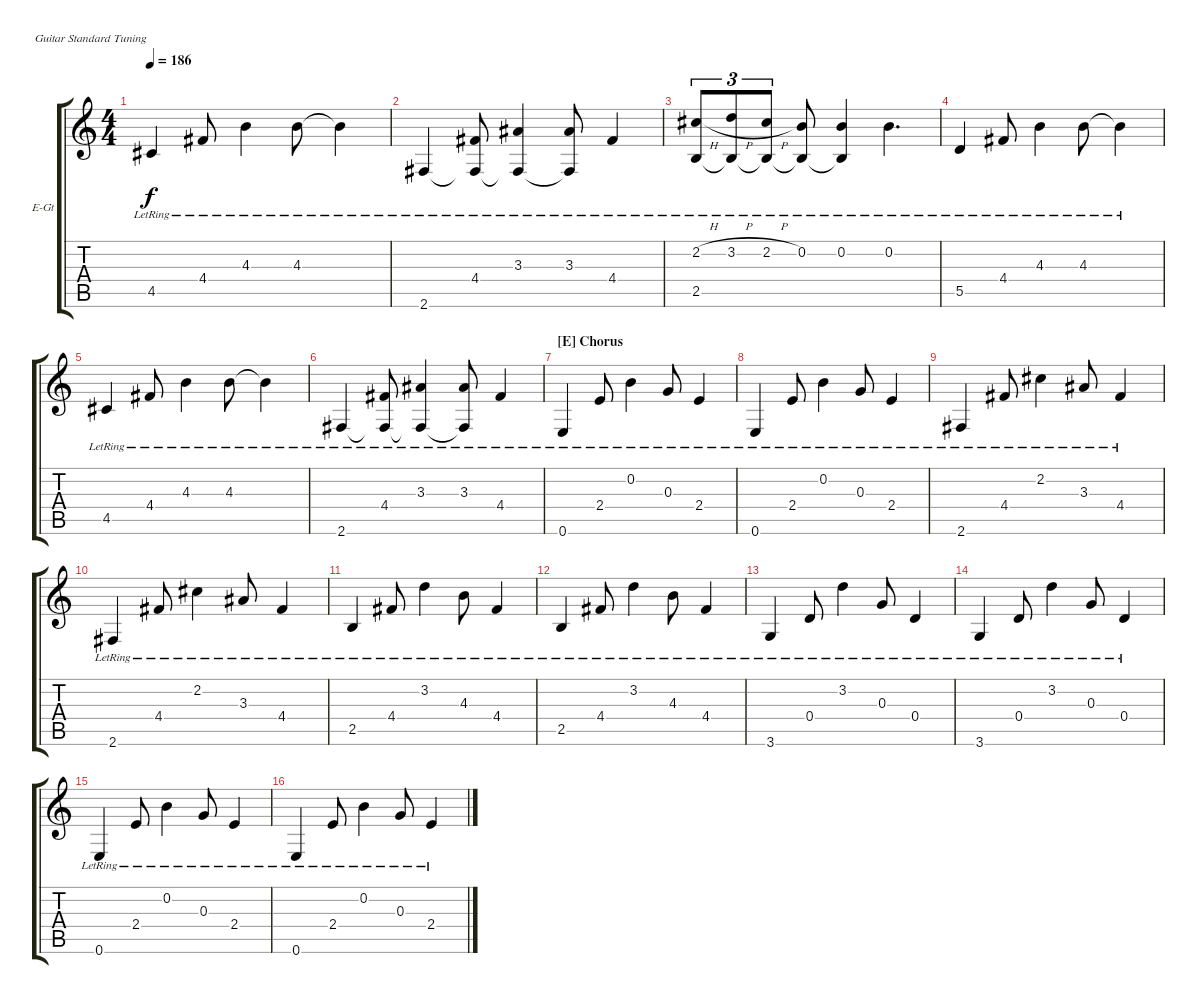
\defaultSystemsLayout 4
\bracketExtendMode groupsimilarinstruments
\firstSystemTrackNameOrientation horizontal
\otherSystemsTrackNameOrientation horizontal
\track ("Electric Guitar" "E-Gt") {instrument electricguitarclean}
\staff {score tabs}
\tuning (E4 B3 G3 D3 A2 E2)
\ts (4 4)
\tempo 186
\clef g2
\ks c
4.5{lr}.4{dy f} 4.4{lr}.8 4.3{lr}.4 4.3{lr}.8 4.3{lr t}.4 |
2.6{lr}.4 (4.4{lr} 2.6{lr t}).8 (3.3{lr} 2.6{lr t}).4 (3.3{lr} 2.6{lr t}).8 4.4{lr}.4 |
(2.2{h lr} 2.5{lr}).8{tu (3 2)} (3.2{h lr} 2.5{lr t}).8{tu (3 2)} (2.2{h lr} 2.5{lr t}).8{tu (3 2)} (0.2{lr} 2.5{lr t}).8 (0.2{lr} 2.5{lr t}).4 0.2{lr}.4{d} |
5.5{lr}.4 4.4{lr}.8 4.3{lr}.4 4.3{lr}.8 4.3{lr t}.4 |
4.5{lr}.4 4.4{lr}.8 4.3{lr}.4 4.3{lr}.8 4.3{lr t}.4 |
2.6{lr}.4 (4.4{lr} 2.6{lr t}).8 (3.3{lr} 2.6{lr t}).4 (3.3{lr} 2.6{lr t}).8 4.4{lr}.4 |
\section ("E" "Chorus")
0.6{lr}.4 2.4{lr}.8 0.2{lr}.4 0.3{lr}.8 2.4{lr}.4 |
0.6{lr}.4 2.4{lr}.8 0.2{lr}.4 0.3{lr}.8 2.4{lr}.4 |
2.6{lr}.4 4.4{lr}.8 2.2{lr}.4 3.3{lr}.8 4.4{lr}.4 |
2.6{lr}.4 4.4{lr}.8 2.2{lr}.4 3.3{lr}.8 4.4{lr}.4 |
2.5{lr}.4 4.4{lr}.8 3.2{lr}.4 4.3{lr}.8 4.4{lr}.4 |
2.5{lr}.4 4.4{lr}.8 3.2{lr}.4 4.3{lr}.8 4.4{lr}.4 |
3.6{lr}.4 0.4{lr}.8 3.2{lr}.4 0.3{lr}.8 0.4{lr}.4 |
3.6{lr}.4 0.4{lr}.8 3.2{lr}.4 0.3{lr}.8 0.4{lr}.4 |
0.6{lr}.4 2.4{lr}.8 0.2{lr}.4 0.3{lr}.8 2.4{lr}.4 |
0.6{lr}.4 2.4{lr}.8 0.2{lr}.4 0.3{lr}.8 2.4{lr}.4
